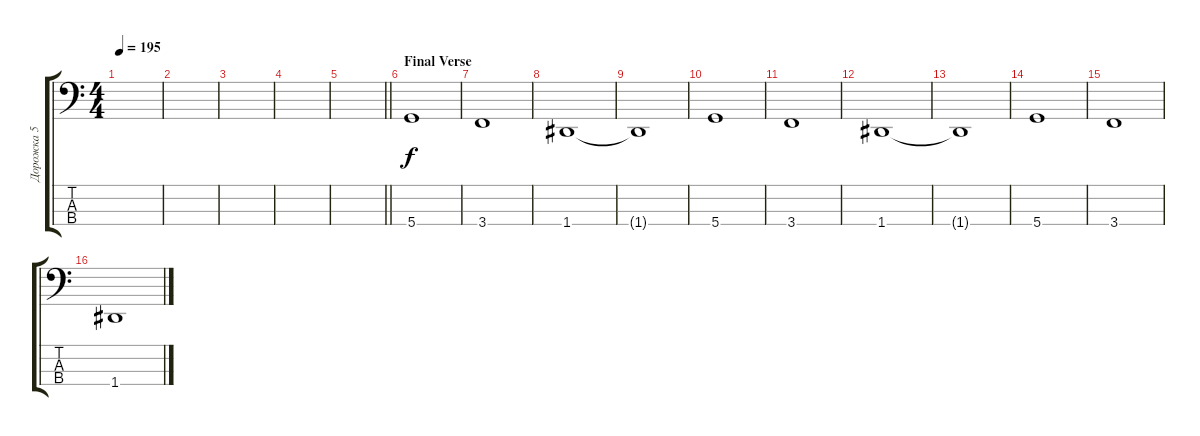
\track ("Дорожка 5" "Дорожка 5") {instrument electricbassfinger}
\staff {score tabs}
\tuning (G2 D2 A1 D1) {hide}
\ts (4 4)
\tempo 195
\clef f4
\ks c
|
|
|
|
\barLineRight lightlight
|
\section ("" "Final Verse")
5.4.1 |
3.4.1 |
1.4.1 |
1.4{t}.1 |
5.4.1 |
3.4.1 |
1.4.1 |
1.4{t}.1 |
5.4.1 |
3.4.1 |
1.4.1
